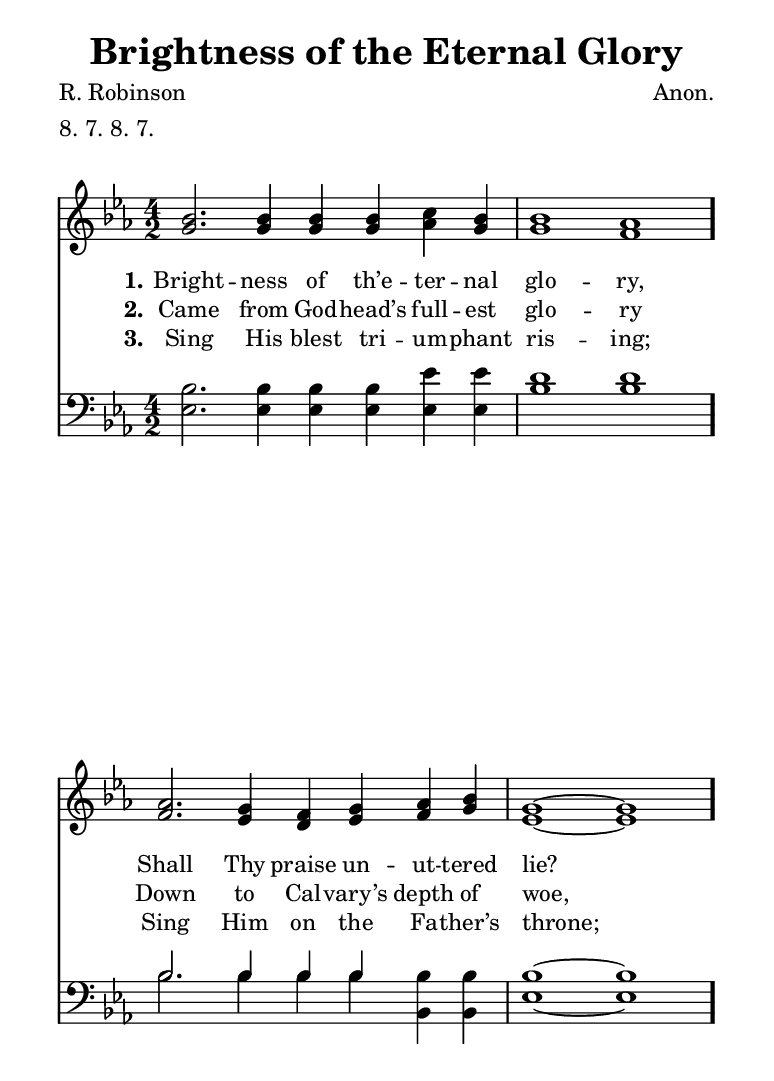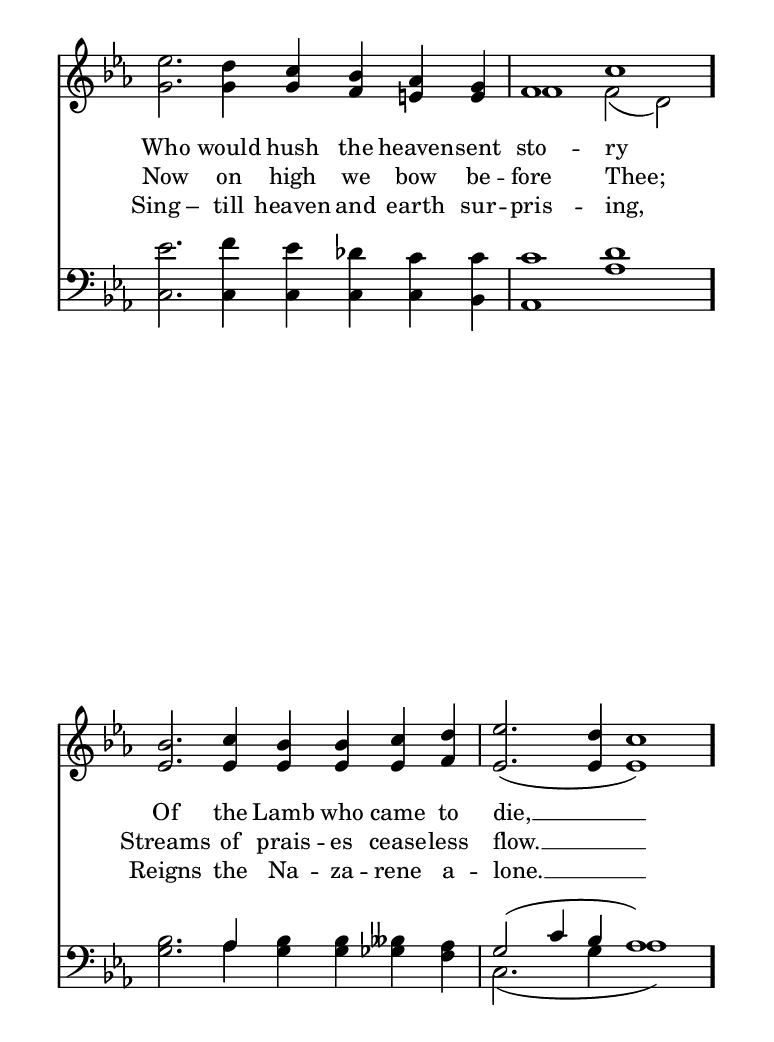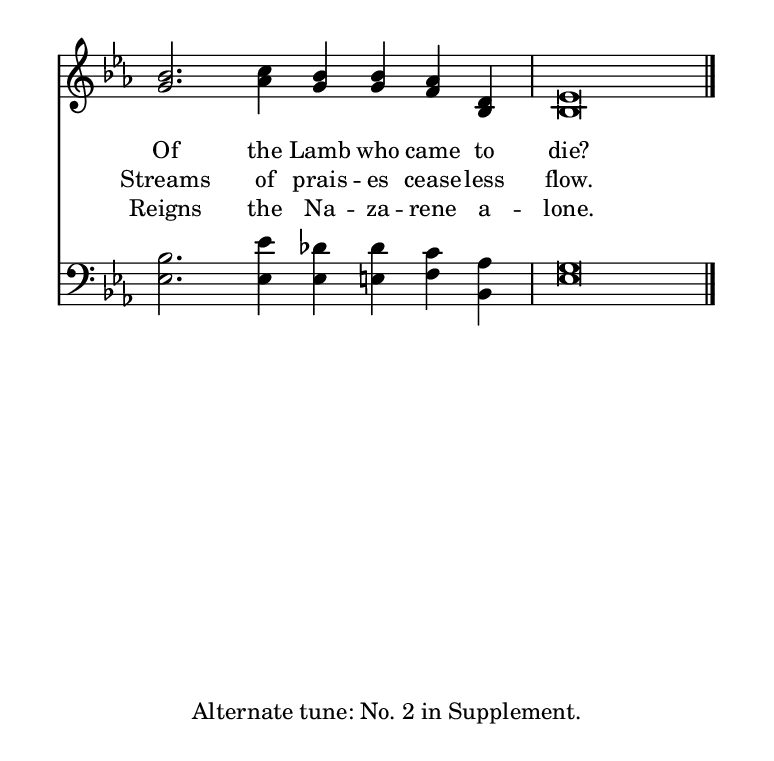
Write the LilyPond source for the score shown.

\include "common/global.ily"
\paper {
  \include "common/paper.ily"
  ragged-last-bottom = ##t
  systems-per-page = ##f
  system-system-spacing.padding = 8
}

\header{
  hymnnumber = "152"
  title = "Brightness of the Eternal Glory"
  tunename = "Hamilton"
  meter = "8. 7. 8. 7."
  poet = "R. Robinson"
  composer = "Anon."
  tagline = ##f
}

global = {
  \include "common/overrides.ily"
  \override Staff.TimeSignature.style = #'numbered
  \time 4/2
  \override Score.MetronomeMark.transparent = ##t % hide all fermata changes too
  \tempo 2=80
  \key ees \major
  \autoBeamOff
}

notesSoprano = {
\global
\relative c'' {

  bes2. bes4 bes bes c bes | bes1 aes |
  aes2. g4 f g aes bes | g1 ~ g |
  ees'2. d4 c bes aes g | f1 c' |
  bes2. c4 bes bes c d | ees2.( d4 c1) |
  bes2. c4 bes bes aes d, | ees\breve

  \bar "|."

}
}

notesAlto = {
\global
\relative e' {

  g2. g4 g g aes g | g1 f |
  f2. ees4 d ees f g | ees1 ~ ees |
  g2. g4 g f e e | f1 f2( d) |
  ees2. ees4 ees ees ees f | ees2.( ees4  ees1) |
  g2. aes4 g g f bes, | bes\breve

}
}

notesTenor = {
\global
\relative a {

  bes2. bes4 bes bes ees ees | d1 d |
  bes2. bes4 bes bes bes bes | bes1 ~ bes |
  ees2. f4 ees des c c | c1 d |
  bes2. aes4 bes bes beses aes | g2( c4 bes aes1) |
  bes2. ees4 des des c aes | g\breve

}
}

notesBass = {
\global
\relative f {

  ees2. ees4 ees ees ees ees | bes'1 bes |
  bes2. bes4 bes bes bes, bes | ees1 ~ ees |
  c2. c4 c c c bes | aes1 aes' |
  g2. aes4 g g ges f | c2.( g'4 aes1) |
  ees2. ees4 ees e f bes, | ees\breve

}
}

wordsA = \lyricmode {
\set stanza = "1."

Bright -- ness of th’e -- ter -- nal glo -- ry, \bar "."
Shall Thy praise un -- ut -- tered lie? \bar "."
Who would hush the heaven -- sent sto -- ry \bar "."
%{HIDE>%}Of the Lamb who came to die, __ \bar "." %{<HIDE%}
Of the Lamb who came to die? \bar "."

}

wordsB = \lyricmode {
\set stanza = "2."

Came from God -- head’s full -- est glo -- ry
Down to Cal -- vary’s depth of woe, 
Now on high we bow be -- fore Thee;
%{HIDE>%}Streams of prais -- es cease -- less flow. __ %{<HIDE%}
Streams of prais -- es cease -- less flow.

}

wordsC = \lyricmode {
\set stanza = "3."

Sing His blest tri -- um -- phant ris -- ing;
Sing Him on the Fa -- ther’s throne;
Sing_– till heaven and earth sur -- pris -- ing,
%{HIDE>%}Reigns the Na -- za -- rene a -- lone. __ %{<HIDE%}
Reigns the Na -- za -- rene a -- lone.

}

\score {
  \context ChoirStaff <<
    \context Staff = upper <<
      \set Staff.autoBeaming = ##f
      \set ChoirStaff.systemStartDelimiter = #'SystemStartBar
      \set ChoirStaff.printPartCombineTexts = ##f
      \partcombine #'(2 . 11) \notesSoprano \notesAlto
      \context NullVoice = altos { \voiceTwo << \notesAlto >> }
      \context Lyrics = one   \lyricsto altos \wordsA
      \context Lyrics = two   \lyricsto altos \wordsB
      \context Lyrics = three \lyricsto altos \wordsC
    >>
    \context Staff = men <<
      \set Staff.autoBeaming = ##f
      \clef bass
      \set ChoirStaff.printPartCombineTexts = ##f
      \partcombine #'(2 . 11) \notesTenor \notesBass
    >>
  >>
  \layout {
    \include "common/layout.ily"
  }
  \midi{
    \include "common/midi.ily"
  }
}

\noPageBreak \markup { \vspace #2 \fill-line { \raise #2 \line { Alternate tune: No. 2 in Supplement. } } }

\version "2.19.49"  % necessary for upgrading to future LilyPond versions.

% vi:set et ts=2 sw=2 ai nocindent syntax=lilypond:
